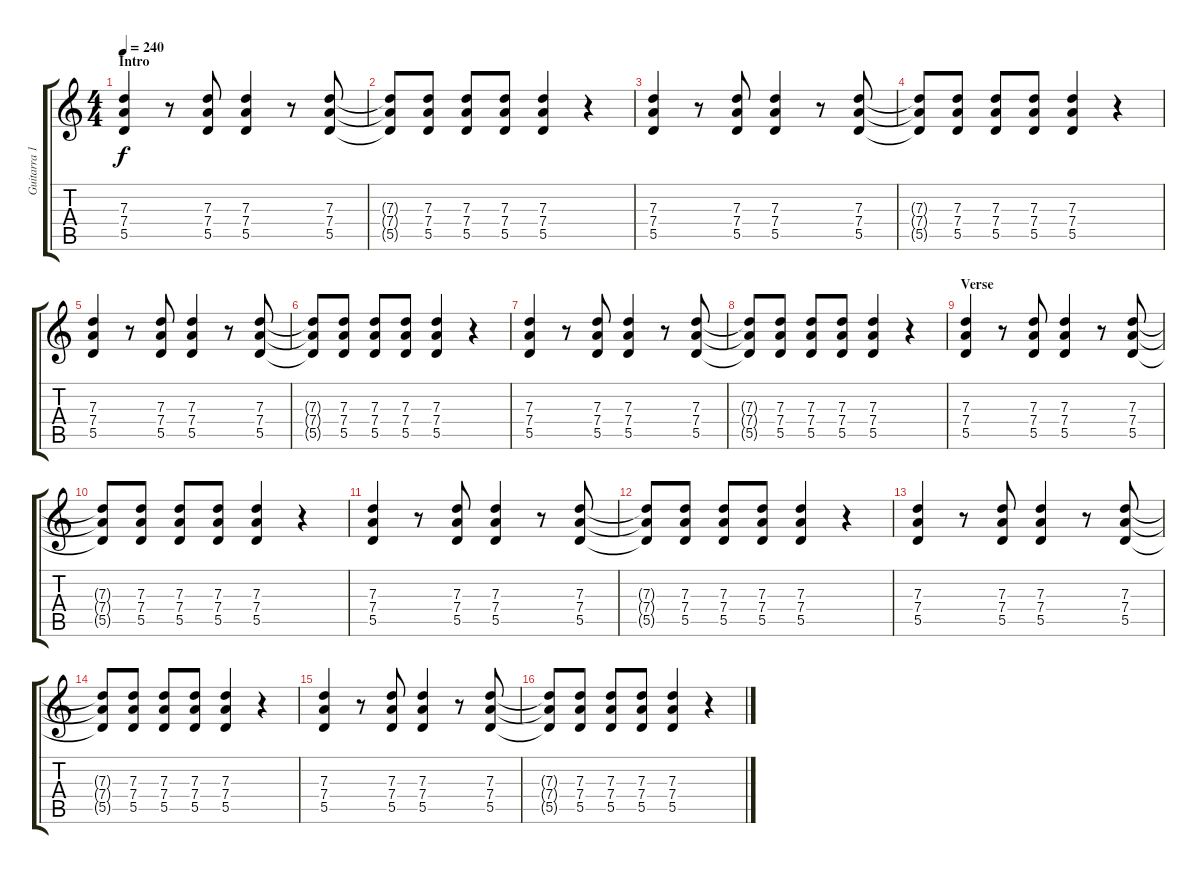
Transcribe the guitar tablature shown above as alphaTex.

\track ("Guitarra 1 - Mathias" "Guitarra 1") {instrument distortionguitar}
\staff {score tabs}
\tuning (E4 B3 G3 D3 A2 E2) {hide}
\ts (4 4)
\section ("" "Intro")
\tempo 240
\clef g2
\ks c
(7.3 7.4 5.5).4{dy f instrument distortionguitar} r.8 (7.3 7.4 5.5).8 (7.3 7.4 5.5).4 r.8 (7.3 7.4 5.5).8 |
(7.3{t} 7.4{t} 5.5{t}).8 (7.3 7.4 5.5).8 (7.3 7.4 5.5).8 (7.3 7.4 5.5).8 (7.3 7.4 5.5).4 r.4 |
(7.3 7.4 5.5).4 r.8 (7.3 7.4 5.5).8 (7.3 7.4 5.5).4 r.8 (7.3 7.4 5.5).8 |
(7.3{t} 7.4{t} 5.5{t}).8 (7.3 7.4 5.5).8 (7.3 7.4 5.5).8 (7.3 7.4 5.5).8 (7.3 7.4 5.5).4 r.4 |
(7.3 7.4 5.5).4 r.8 (7.3 7.4 5.5).8 (7.3 7.4 5.5).4 r.8 (7.3 7.4 5.5).8 |
(7.3{t} 7.4{t} 5.5{t}).8 (7.3 7.4 5.5).8 (7.3 7.4 5.5).8 (7.3 7.4 5.5).8 (7.3 7.4 5.5).4 r.4 |
(7.3 7.4 5.5).4 r.8 (7.3 7.4 5.5).8 (7.3 7.4 5.5).4 r.8 (7.3 7.4 5.5).8 |
(7.3{t} 7.4{t} 5.5{t}).8 (7.3 7.4 5.5).8 (7.3 7.4 5.5).8 (7.3 7.4 5.5).8 (7.3 7.4 5.5).4 r.4 |
\section ("" "Verse")
(7.3 7.4 5.5).4 r.8 (7.3 7.4 5.5).8 (7.3 7.4 5.5).4 r.8 (7.3 7.4 5.5).8 |
(7.3{t} 7.4{t} 5.5{t}).8 (7.3 7.4 5.5).8 (7.3 7.4 5.5).8 (7.3 7.4 5.5).8 (7.3 7.4 5.5).4 r.4 |
(7.3 7.4 5.5).4 r.8 (7.3 7.4 5.5).8 (7.3 7.4 5.5).4 r.8 (7.3 7.4 5.5).8 |
(7.3{t} 7.4{t} 5.5{t}).8 (7.3 7.4 5.5).8 (7.3 7.4 5.5).8 (7.3 7.4 5.5).8 (7.3 7.4 5.5).4 r.4 |
(7.3 7.4 5.5).4 r.8 (7.3 7.4 5.5).8 (7.3 7.4 5.5).4 r.8 (7.3 7.4 5.5).8 |
(7.3{t} 7.4{t} 5.5{t}).8 (7.3 7.4 5.5).8 (7.3 7.4 5.5).8 (7.3 7.4 5.5).8 (7.3 7.4 5.5).4 r.4 |
(7.3 7.4 5.5).4 r.8 (7.3 7.4 5.5).8 (7.3 7.4 5.5).4 r.8 (7.3 7.4 5.5).8 |
(7.3{t} 7.4{t} 5.5{t}).8 (7.3 7.4 5.5).8 (7.3 7.4 5.5).8 (7.3 7.4 5.5).8 (7.3 7.4 5.5).4 r.4
